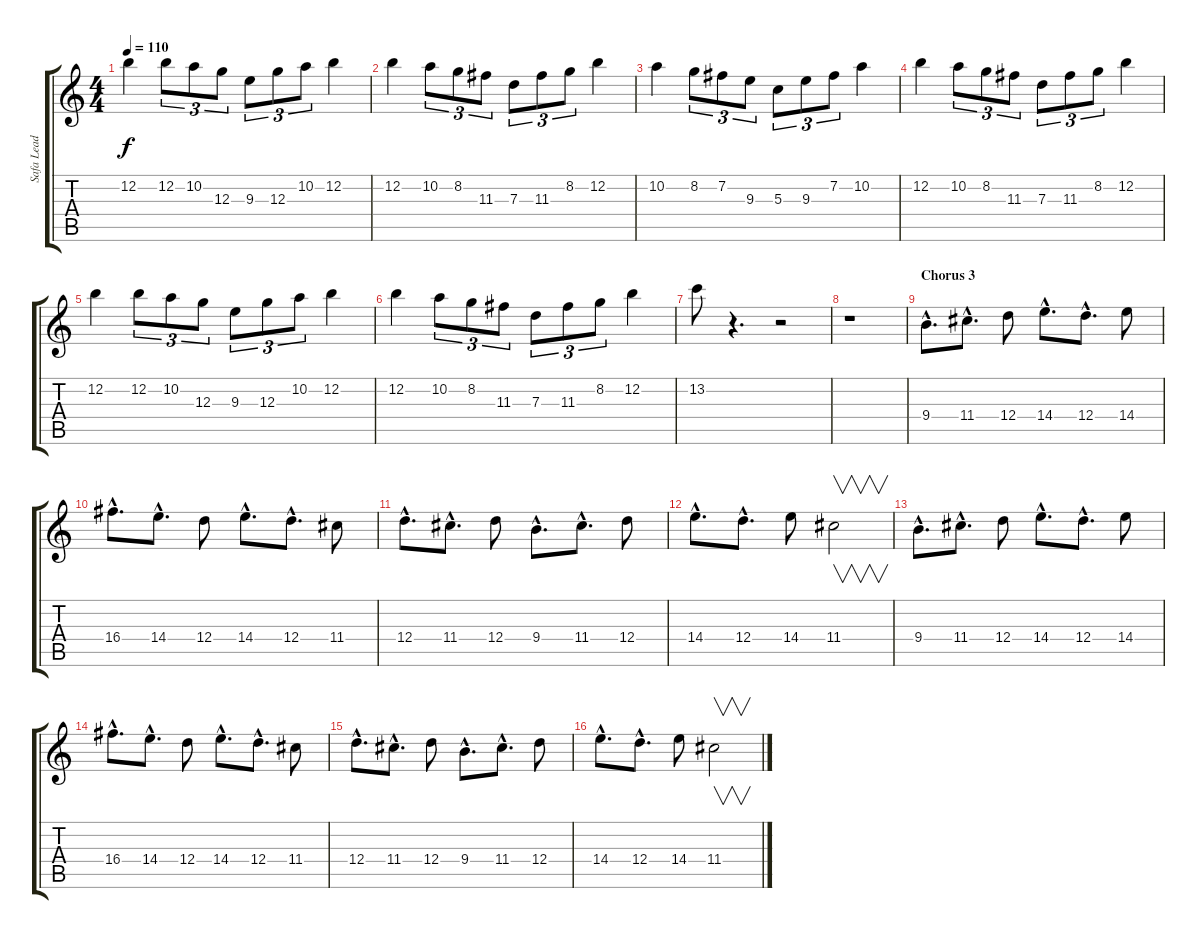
\track ("Safa Lead" "Safa Lead") {instrument distortionguitar}
\staff {score tabs}
\tuning (E4 B3 G3 D3 A2 E2) {hide}
\ts (4 4)
\tempo 110
\clef g2
\ks c
12.2.4{dy f} 12.2.8{tu (3 2)} 10.2.8{tu (3 2)} 12.3.8{tu (3 2)} 9.3.8{tu (3 2)} 12.3.8{tu (3 2)} 10.2.8{tu (3 2)} 12.2.4 |
12.2.4 10.2.8{tu (3 2)} 8.2.8{tu (3 2)} 11.3.8{tu (3 2)} 7.3.8{tu (3 2)} 11.3.8{tu (3 2)} 8.2.8{tu (3 2)} 12.2.4 |
10.2.4 8.2.8{tu (3 2)} 7.2.8{tu (3 2)} 9.3.8{tu (3 2)} 5.3.8{tu (3 2)} 9.3.8{tu (3 2)} 7.2.8{tu (3 2)} 10.2.4 |
12.2.4 10.2.8{tu (3 2)} 8.2.8{tu (3 2)} 11.3.8{tu (3 2)} 7.3.8{tu (3 2)} 11.3.8{tu (3 2)} 8.2.8{tu (3 2)} 12.2.4 |
12.2.4 12.2.8{tu (3 2)} 10.2.8{tu (3 2)} 12.3.8{tu (3 2)} 9.3.8{tu (3 2)} 12.3.8{tu (3 2)} 10.2.8{tu (3 2)} 12.2.4 |
12.2.4 10.2.8{tu (3 2)} 8.2.8{tu (3 2)} 11.3.8{tu (3 2)} 7.3.8{tu (3 2)} 11.3.8{tu (3 2)} 8.2.8{tu (3 2)} 12.2.4 |
13.2.8 r.4{d} r.2 |
r.1 |
\section ("" "Chorus 3")
9.4{hac}.8{d} 11.4{hac}.8{d} 12.4.8 14.4{hac}.8{d} 12.4{hac}.8{d} 14.4.8 |
16.4{hac}.8{d} 14.4{hac}.8{d} 12.4.8 14.4{hac}.8{d} 12.4{hac}.8{d} 11.4.8 |
12.4{hac}.8{d} 11.4{hac}.8{d} 12.4.8 9.4{hac}.8{d} 11.4{hac}.8{d} 12.4.8 |
14.4{hac}.8{d} 12.4{hac}.8{d} 14.4.8 11.4.2{v} |
9.4{hac}.8{d} 11.4{hac}.8{d} 12.4.8 14.4{hac}.8{d} 12.4{hac}.8{d} 14.4.8 |
16.4{hac}.8{d} 14.4{hac}.8{d} 12.4.8 14.4{hac}.8{d} 12.4{hac}.8{d} 11.4.8 |
12.4{hac}.8{d} 11.4{hac}.8{d} 12.4.8 9.4{hac}.8{d} 11.4{hac}.8{d} 12.4.8 |
14.4{hac}.8{d} 12.4{hac}.8{d} 14.4.8 11.4.2{v}
